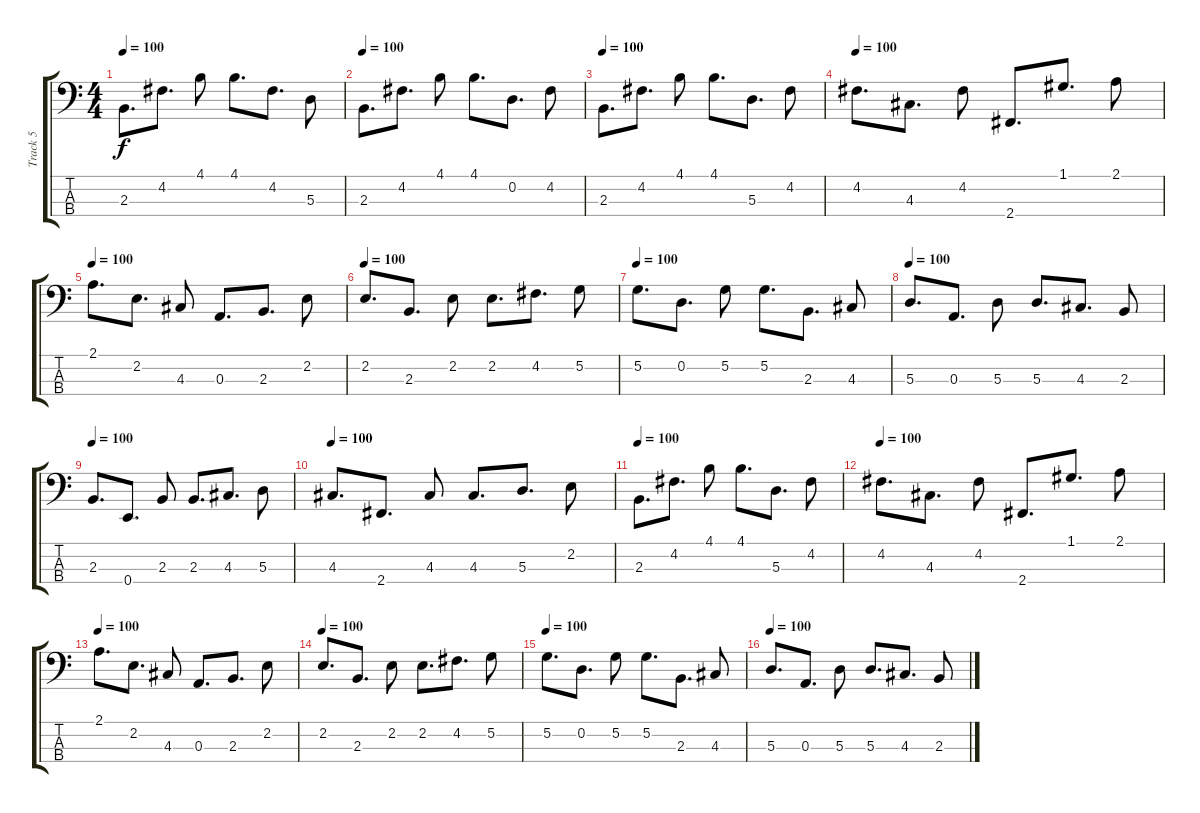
\track ("Track 5" "Track 5") {instrument electricbassfinger}
\staff {score tabs}
\tuning (G2 D2 A1 E1) {hide}
\ts (4 4)
\tempo 100
\clef f4
\ks c
2.3.8{d dy f} 4.2.8{d} 4.1.8 4.1.8{d} 4.2.8{d} 5.3.8 |
\tempo 100
2.3.8{d} 4.2.8{d} 4.1.8 4.1.8{d} 0.2.8{d} 4.2.8 |
\tempo 100
2.3.8{d} 4.2.8{d} 4.1.8 4.1.8{d} 5.3.8{d} 4.2.8 |
\tempo 100
4.2.8{d} 4.3.8{d} 4.2.8 2.4.8{d} 1.1.8{d} 2.1.8 |
\tempo 100
2.1.8{d} 2.2.8{d} 4.3.8 0.3.8{d} 2.3.8{d} 2.2.8 |
\tempo 100
2.2.8{d} 2.3.8{d} 2.2.8 2.2.8{d} 4.2.8{d} 5.2.8 |
\tempo 100
5.2.8{d} 0.2.8{d} 5.2.8 5.2.8{d} 2.3.8{d} 4.3.8 |
\tempo 100
5.3.8{d} 0.3.8{d} 5.3.8 5.3.8{d} 4.3.8{d} 2.3.8 |
\tempo 100
2.3.8{d} 0.4.8{d} 2.3.8 2.3.8{d} 4.3.8{d} 5.3.8 |
\tempo 100
4.3.8{d} 2.4.8{d} 4.3.8 4.3.8{d} 5.3.8{d} 2.2.8 |
\tempo 100
2.3.8{d} 4.2.8{d} 4.1.8 4.1.8{d} 5.3.8{d} 4.2.8 |
\tempo 100
4.2.8{d} 4.3.8{d} 4.2.8 2.4.8{d} 1.1.8{d} 2.1.8 |
\tempo 100
2.1.8{d} 2.2.8{d} 4.3.8 0.3.8{d} 2.3.8{d} 2.2.8 |
\tempo 100
2.2.8{d} 2.3.8{d} 2.2.8 2.2.8{d} 4.2.8{d} 5.2.8 |
\tempo 100
5.2.8{d} 0.2.8{d} 5.2.8 5.2.8{d} 2.3.8{d} 4.3.8 |
\tempo 100
5.3.8{d} 0.3.8{d} 5.3.8 5.3.8{d} 4.3.8{d} 2.3.8
